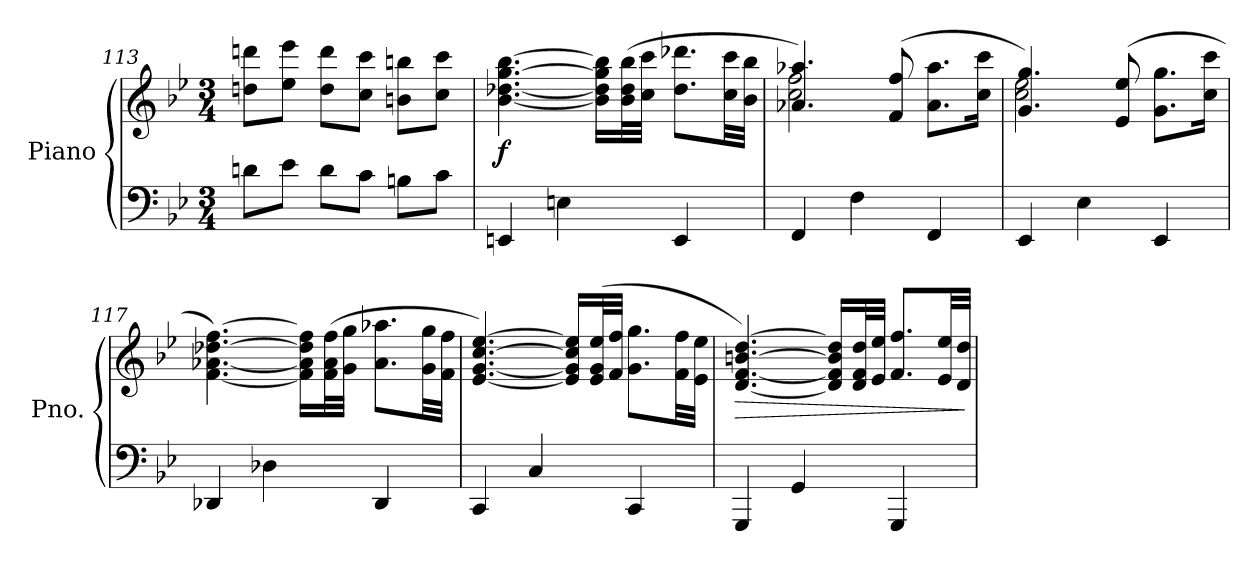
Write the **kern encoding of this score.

**kern	**kern	**dynam
*part1	*part1	*part1
*staff2	*staff1	*staff1/2
*I"Piano	*	*
*I'Pno.	*	*
*clefF4	*clefG2	*
*k[b-e-]	*k[b-e-]	*
*M3/4	*M3/4	*
=113	=113	=113
8dn\L	8ddn\ 8dddn\L	.
8e-\J	8ee-\ 8eee-\J	.
8d\L	8dd\ 8ddd\L	.
8c\J	8cc\ 8ccc\J	.
8Bn\L	8bn\ 8bbn\L	.
8c\J	8cc\ 8ccc\J	.
=114	=114	=114
!	!	!LO:DY:b
4EEn/	[4.b-\ [4.dd-X\ [4.gg\ [4.bb-\	f
4En\	.	.
.	16b-\] 16dd-\] 16gg\] 16bb-\]LL	.
.	(>32b-\ 32dd-\ 32bb-\L	.
.	32cc\ 32ccc\JJJ	.
4EE/	8.dd-\ 8.ddd-X\L	.
.	32cc\ 32ccc\LL	.
.	32b-\ 32bb-\JJJ	.
=115	=115	=115
*	*^	*
4FF/	4.a-X/ 4.aa-X/)	2cc\ 2ff\	.
4F\	.	.	.
.	(>8f/ 8ff/	.	.
4FF/	8.a-\ 8.aa-\L	4ryy	.
.	16cc\ 16ccc\Jk	.	.
=116	=116	=116	=116
4EE-/	4.g/ 4.gg/)	2cc\ 2ee-\	.
4E-\	.	.	.
.	(>8e-/ 8ee-/	.	.
4EE-/	8.g\ 8.gg\L	4ryy	.
.	16cc\ 16ccc\Jk	.	.
*	*v	*v	*
=117	=117	=117
4DD-X/	[4.f\ [4.a-X\ [4.dd-X\ [4.ff\)	.
4D-X\	.	.
.	16f\] 16a-\] 16dd-\] 16ff\]LL	.
.	(>32f\ 32a-\ 32ff\L	.
.	32g\ 32gg\JJJ	.
4DD-/	8.a-\ 8.aa-X\L	.
.	32g\ 32gg\LL	.
.	32f\ 32ff\JJJ	.
=118	=118	=118
4CC/	[4.e-/ [4.g/ [4.cc/ [4.ee-/)	.
4C/	.	.
.	16e-/] 16g/] 16cc/] 16ee-/]LL	.
.	(>32e-/ 32g/ 32ee-/L	.
.	32f/ 32ff/JJJ	.
4CC/	8.g\ 8.gg\L	.
.	32f\ 32ff\LL	.
.	32e-\ 32ee-\JJJ	.
=119	=119	=119
!	!	!LO:HP:b
4GGG/	[4.d/ [4.f/ [4.bn/ [4.dd/)	>
4GG/	.	.
.	16d/] 16f/] 16b/] 16dd/]LL	.
.	32d/ 32f/ 32dd/L	.
.	32e-/ 32ee-/JJJ	.
4GGG/	8.f/ 8.ff/L	.
.	32e-/ 32ee-/LL	.
.	32d/ 32dd/JJJ	.
.	.	]
=	=	=
*-	*-	*-
